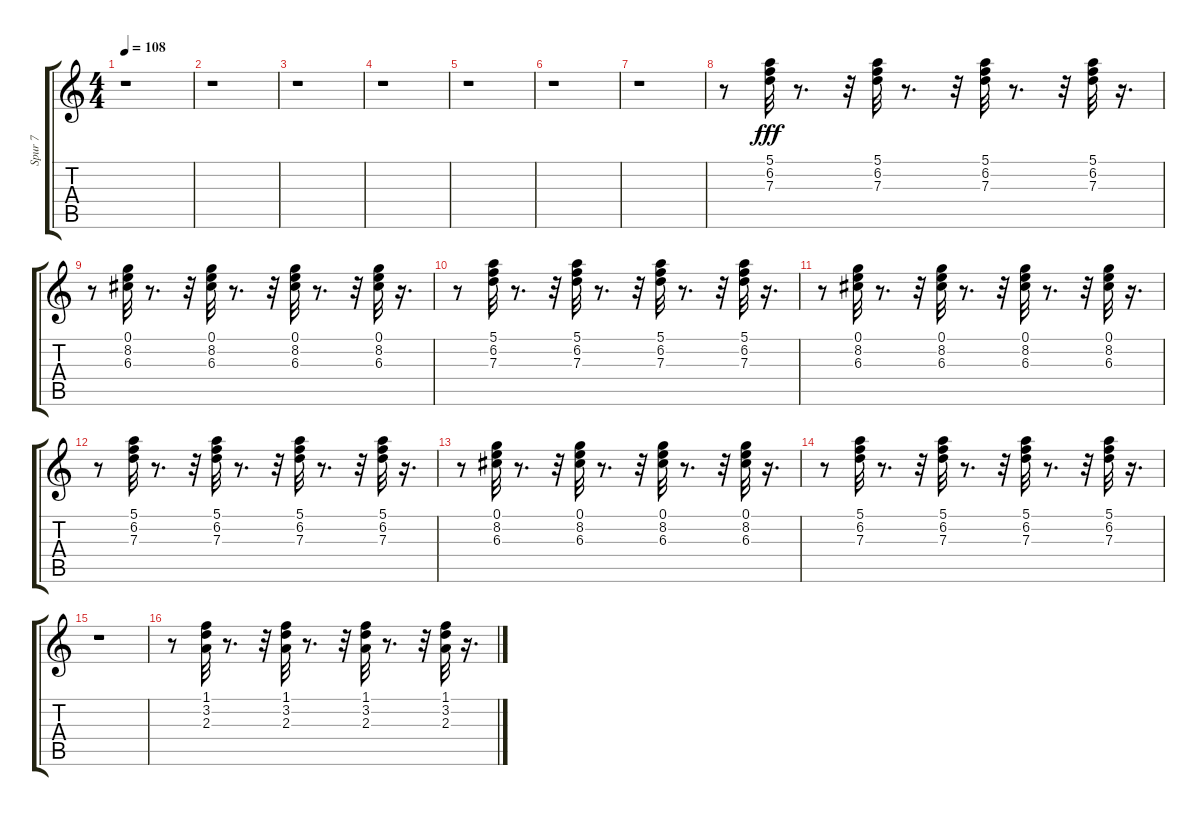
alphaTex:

\track ("Spur 7" "Spur 7") {instrument electricguitarmuted}
\staff {score tabs}
\tuning (E4 B3 G3 D3 A2 E2) {hide}
\ts (4 4)
\tempo 108
\clef g2
\ks c
r.1{dy fff instrument electricguitarmuted} |
r.1 |
r.1 |
r.1 |
r.1 |
r.1 |
r.1 |
r.8 (5.1 6.2 7.3).32 r.8{d} r.32 (5.1 6.2 7.3).32 r.8{d} r.32 (5.1 6.2 7.3).32 r.8{d} r.32 (5.1 6.2 7.3).32 r.16{d} |
r.8 (0.1 8.2 6.3).32 r.8{d} r.32 (0.1 8.2 6.3).32 r.8{d} r.32 (0.1 8.2 6.3).32 r.8{d} r.32 (0.1 8.2 6.3).32 r.16{d} |
r.8 (5.1 6.2 7.3).32 r.8{d} r.32 (5.1 6.2 7.3).32 r.8{d} r.32 (5.1 6.2 7.3).32 r.8{d} r.32 (5.1 6.2 7.3).32 r.16{d} |
r.8 (0.1 8.2 6.3).32 r.8{d} r.32 (0.1 8.2 6.3).32 r.8{d} r.32 (0.1 8.2 6.3).32 r.8{d} r.32 (0.1 8.2 6.3).32 r.16{d} |
r.8 (5.1 6.2 7.3).32 r.8{d} r.32 (5.1 6.2 7.3).32 r.8{d} r.32 (5.1 6.2 7.3).32 r.8{d} r.32 (5.1 6.2 7.3).32 r.16{d} |
r.8 (0.1 8.2 6.3).32 r.8{d} r.32 (0.1 8.2 6.3).32 r.8{d} r.32 (0.1 8.2 6.3).32 r.8{d} r.32 (0.1 8.2 6.3).32 r.16{d} |
r.8 (5.1 6.2 7.3).32 r.8{d} r.32 (5.1 6.2 7.3).32 r.8{d} r.32 (5.1 6.2 7.3).32 r.8{d} r.32 (5.1 6.2 7.3).32 r.16{d} |
r.1 |
r.8 (1.1 3.2 2.3).32 r.8{d} r.32 (1.1 3.2 2.3).32 r.8{d} r.32 (1.1 3.2 2.3).32 r.8{d} r.32 (1.1 3.2 2.3).32 r.16{d}
